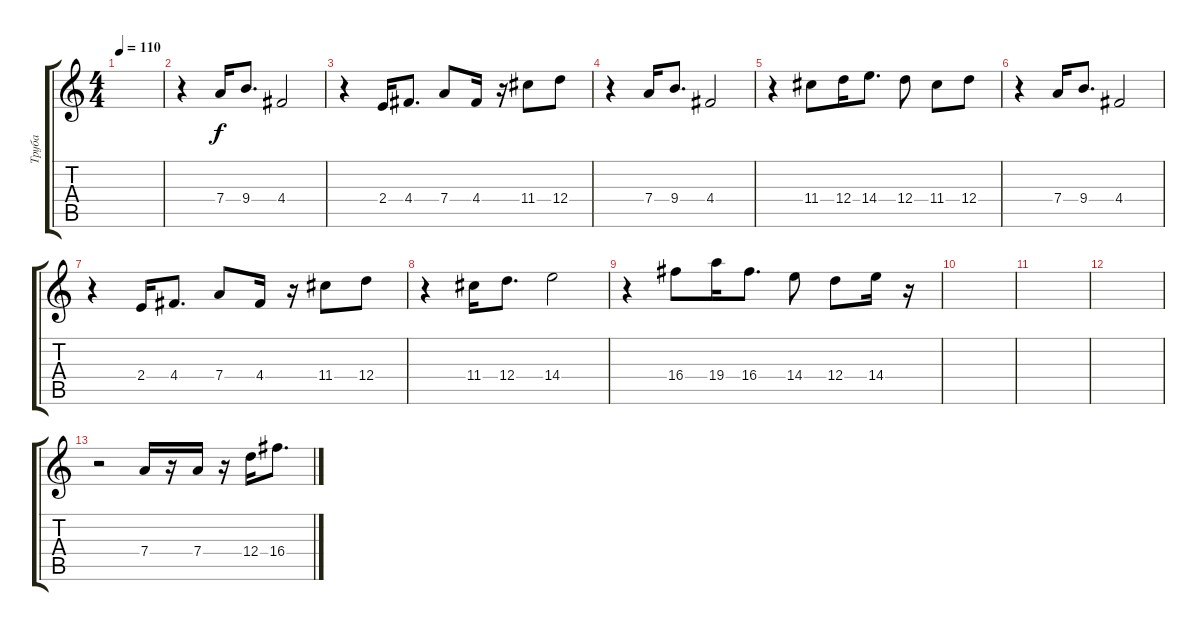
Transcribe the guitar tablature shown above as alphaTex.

\track ("Труба" "Труба") {instrument trumpet}
\staff {score tabs}
\tuning (E5 B4 G4 D4 A3 E3) {hide}
\ts (4 4)
\tempo 110
\clef g2
\ks c
|
r.4 7.4.16 9.4.8{d} 4.4.2 |
r.4 2.4.16 4.4.8{d} 7.4.8 4.4.16 r.16 11.4.8 12.4.8 |
r.4 7.4.16 9.4.8{d} 4.4.2 |
r.4 11.4.8 12.4.16 14.4.8{d} 12.4.8 11.4.8 12.4.8 |
r.4 7.4.16 9.4.8{d} 4.4.2 |
r.4 2.4.16 4.4.8{d} 7.4.8 4.4.16 r.16 11.4.8 12.4.8 |
r.4 11.4.16 12.4.8{d} 14.4.2 |
r.4 16.4.8 19.4.16 16.4.8{d} 14.4.8 12.4.8 14.4.16 r.16 |
|
|
|
r.2 7.4.16 r.16 7.4.16 r.16 12.4.16 16.4.8{d}
